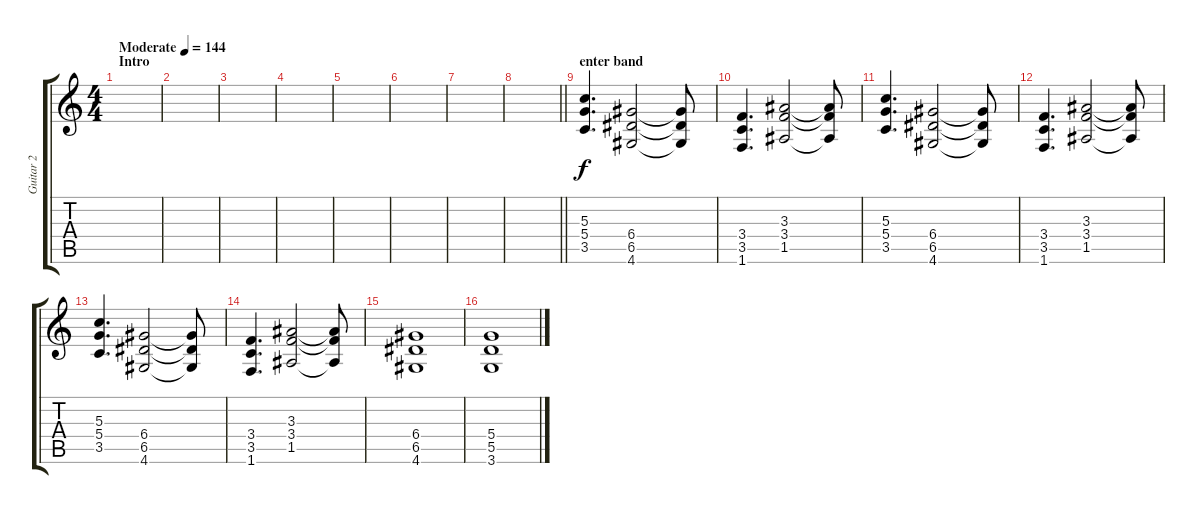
\track ("Guitar 2" "Guitar 2") {instrument overdrivenguitar}
\staff {score tabs}
\tuning (E4 B3 G3 D3 A2 E2) {hide}
\ts (4 4)
\section ("" "Intro")
\tempo (144 "Moderate")
\clef g2
\ks c
|
|
|
|
|
|
|
\barLineRight lightlight
|
\section ("" "enter band")
(5.3 5.4 3.5).4{d} (6.4 6.5 4.6).2 (6.4{t} 6.5{t} 4.6{t}).8 |
(3.4 3.5 1.6).4{d} (3.3 3.4 1.5).2 (3.3{t} 3.4{t} 1.5{t}).8 |
(5.3 5.4 3.5).4{d} (6.4 6.5 4.6).2 (6.4{t} 6.5{t} 4.6{t}).8 |
(3.4 3.5 1.6).4{d} (3.3 3.4 1.5).2 (3.3{t} 3.4{t} 1.5{t}).8 |
(5.3 5.4 3.5).4{d} (6.4 6.5 4.6).2 (6.4{t} 6.5{t} 4.6{t}).8 |
(3.4 3.5 1.6).4{d} (3.3 3.4 1.5).2 (3.3{t} 3.4{t} 1.5{t}).8 |
(6.4 6.5 4.6).1 |
(5.4 5.5 3.6).1
